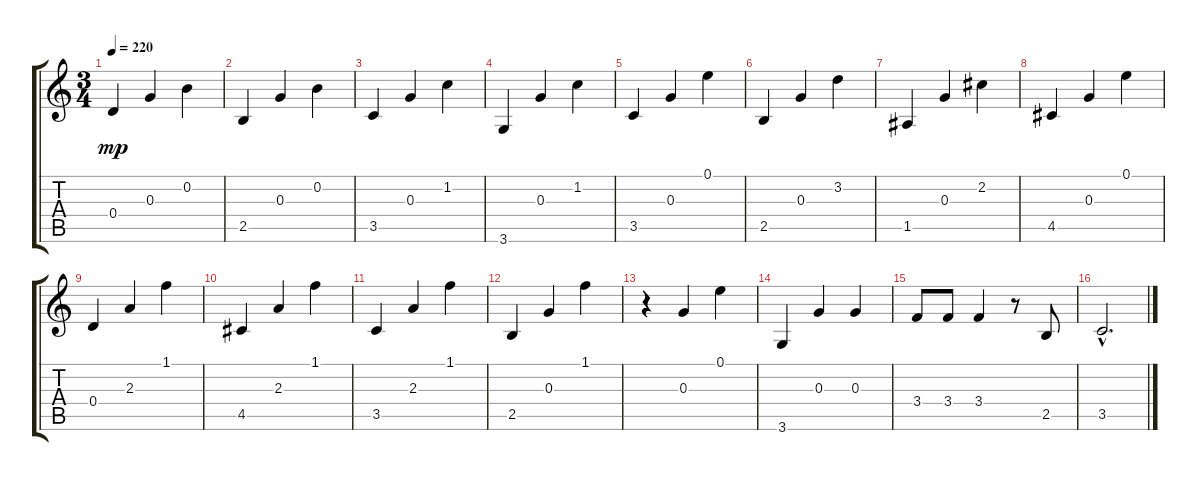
\track "" {instrument electricguitarjazz}
\staff {score tabs}
\tuning (E4 B3 G3 D3 A2 E2) {hide}
\ts (3 4)
\tempo 220
\clef g2
\ks c
0.4.4{dy mp} 0.3.4 0.2.4 |
2.5.4 0.3.4 0.2.4 |
3.5.4 0.3.4 1.2.4 |
3.6.4 0.3.4 1.2.4 |
3.5.4 0.3.4 0.1.4 |
2.5.4 0.3.4 3.2.4 |
1.5.4 0.3.4 2.2.4 |
4.5.4 0.3.4 0.1.4 |
0.4.4 2.3.4 1.1.4 |
4.5.4 2.3.4 1.1.4 |
3.5.4 2.3.4 1.1.4 |
2.5.4 0.3.4 1.1.4 |
r.4 0.3.4 0.1.4 |
3.6.4 0.3.4 0.3.4 |
3.4.8 3.4.8 3.4.4 r.8 2.5.8 |
3.5{hac}.2{d}
